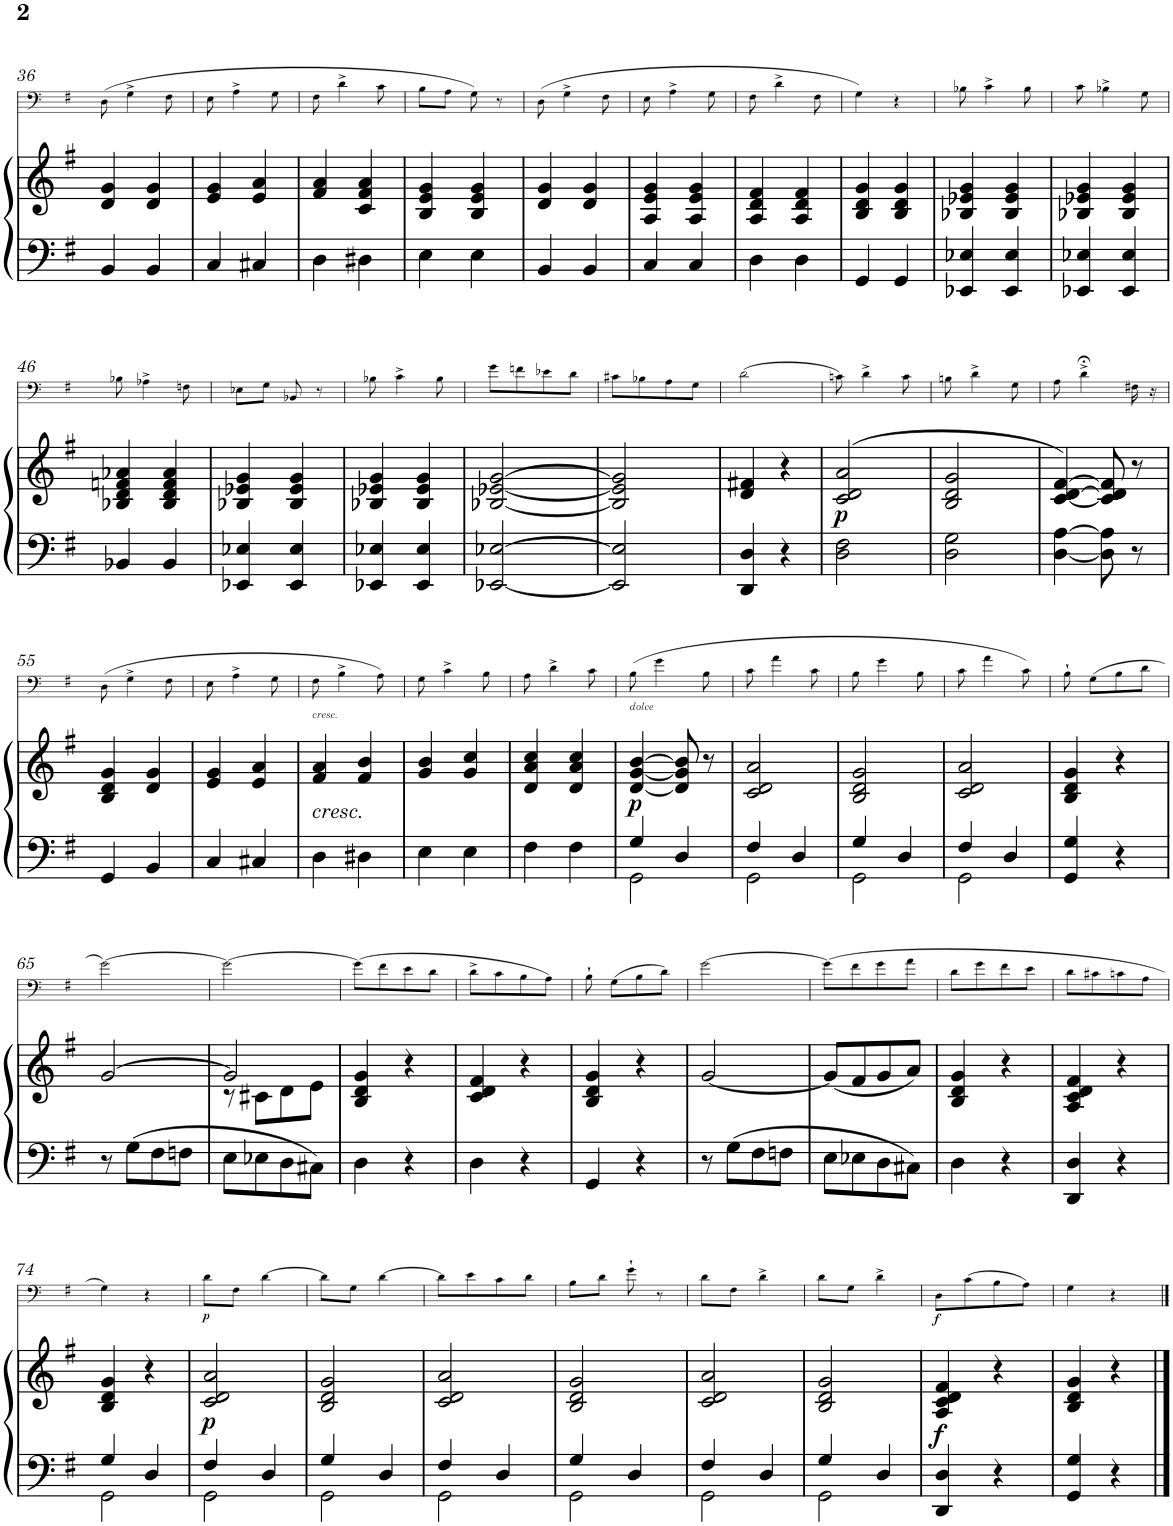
**kern	**kern	**dynam	**kern	**dynam
*part2	*part2	*part2	*part1	*part1
*staff3	*staff2	*staff2/3	*staff1	*staff1
*I"Piano	*	*	*I"Trombone	*
*I'Pno	*	*	*I'Trb	*
!!LO:PB:g=z
*clefF4	*clefG2	*	*clefF4	*
*k[f#]	*k[f#]	*	*k[f#]	*
*M2/4	*M2/4	*	*M2/4	*
=36	=36	=36	=36	=36
4BB/	4d/ 4g/	.	(8D\	.
.	.	.	4G^\	.
4BB/	4d/ 4g/	.	.	.
.	.	.	8F#\	.
=37	=37	=37	=37	=37
4C/	4e/ 4g/	.	8E\	.
.	.	.	4A^\	.
4C#X/	4e/ 4a/	.	.	.
.	.	.	8G\	.
=38	=38	=38	=38	=38
4D\	4f#/ 4a/	.	8F#\	.
.	.	.	4d^\	.
4D#X\	4c/ 4f#/ 4a/	.	.	.
.	.	.	8c\	.
=39	=39	=39	=39	=39
4E\	4B/ 4e/ 4g/	.	8B\L	.
.	.	.	8A\J	.
4E\	4B/ 4e/ 4g/	.	8G\)	.
.	.	.	8r	.
=40	=40	=40	=40	=40
4BB/	4d/ 4g/	.	(8D\	.
.	.	.	4G^\	.
4BB/	4d/ 4g/	.	.	.
.	.	.	8F#\	.
=41	=41	=41	=41	=41
4C/	4A/ 4e/ 4g/	.	8E\	.
.	.	.	4A^\	.
4C/	4A/ 4e/ 4g/	.	.	.
.	.	.	8G\	.
=42	=42	=42	=42	=42
4D\	4A/ 4d/ 4f#/	.	8F#\	.
.	.	.	4d^\	.
4D\	4A/ 4d/ 4f#/	.	.	.
.	.	.	8F#\	.
=43	=43	=43	=43	=43
4GG/	4B/ 4d/ 4g/	.	4G\)	.
4GG/	4B/ 4d/ 4g/	.	4r	.
=44	=44	=44	=44	=44
4EE-X/ 4E-X/	4B-X/ 4e-X/ 4g/	.	8B-X\	.
.	.	.	4c^\	.
4EE-/ 4E-/	4B-/ 4e-/ 4g/	.	.	.
.	.	.	8B-\	.
=45	=45	=45	=45	=45
4EE-X/ 4E-X/	4B-X/ 4e-X/ 4g/	.	8c\	.
.	.	.	4B-X^\	.
4EE-/ 4E-/	4B-/ 4e-/ 4g/	.	.	.
.	.	.	8G\	.
!!LO:LB:g=z
=46	=46	=46	=46	=46
4BB-X/	4B-X/ 4d/ 4fn/ 4a-X/	.	8B-X\	.
.	.	.	4A-X^\	.
4BB-/	4B-/ 4d/ 4f/ 4a-/	.	.	.
.	.	.	8Fn\	.
=47	=47	=47	=47	=47
4EE-X/ 4E-X/	4B-X/ 4e-X/ 4g/	.	8E-X\L	.
.	.	.	8G\J	.
4EE-/ 4E-/	4B-/ 4e-/ 4g/	.	8BB-X/	.
.	.	.	8r	.
=48	=48	=48	=48	=48
4EE-X/ 4E-X/	4B-X/ 4e-X/ 4g/	.	8B-X\	.
.	.	.	4c^\	.
4EE-/ 4E-/	4B-/ 4e-/ 4g/	.	.	.
.	.	.	8B-\	.
=49	=49	=49	=49	=49
[2EE-X/ [2E-X/	[2B-X/ [2e-X/ [2g/	.	8g\L	.
.	.	.	8fn\	.
.	.	.	8e-X\	.
.	.	.	8d\J	.
=50	=50	=50	=50	=50
2EE-/] 2E-/]	2B-/] 2e-/] 2g/]	.	8c#X\L	.
.	.	.	8B-X\	.
.	.	.	8A\	.
.	.	.	8G\J	.
=51	=51	=51	=51	=51
4DD/ 4D/	4d/ 4f#X/	.	(2d\	.
4r	4r	.	.	.
=52	=52	=52	=52	=52
!	!	!LO:DY:b	!	!
2D\ 2F#\	(>2c/ 2d/ 2a/	p	8cn\)	.
.	.	.	4d^\	.
.	.	.	8c\	.
=53	=53	=53	=53	=53
2D\ 2G\	2B/ 2d/ 2g/	.	8Bn\	.
.	.	.	4d^\	.
.	.	.	8G\	.
=54	=54	=54	=54	=54
[4D\ [4A\	[4c/ [4d/ [4f#/)	.	8A\	.
.	.	.	4d;<^\	.
8D\] 8A\]	8c/] 8d/] 8f#/]	.	.	.
8r	8r	.	16F#X\	.
.	.	.	16r	.
!!LO:LB:g=z
=55	=55	=55	=55	=55
4GG/	4B/ 4d/ 4g/	.	(8D\	.
.	.	.	4G^\	.
4BB/	4d/ 4g/	.	.	.
.	.	.	8F#\	.
=56	=56	=56	=56	=56
4C/	4e/ 4g/	.	8E\	.
.	.	.	4A^\	.
4C#X/	4e/ 4a/	.	.	.
.	.	.	8G\	.
=57	=57	=57	=57	=57
!	!	!	!LO:TX:b:i:t=cresc.	!
!	!LO:TX:b:i:t=cresc.	!	!	!
4D\	4f#/ 4a/	.	8F#\	.
.	.	.	4B^\	.
4D#X\	4f#/ 4b/	.	.	.
.	.	.	8A\)	.
=58	=58	=58	=58	=58
4E\	4g/ 4b/	.	8G\	.
.	.	.	4c^\	.
4E\	4g/ 4cc/	.	.	.
.	.	.	8B\	.
=59	=59	=59	=59	=59
4F#\	4d/ 4a/ 4cc/	.	8A\	.
.	.	.	4d^\	.
4F#\	4d/ 4a/ 4cc/	.	.	.
.	.	.	8c\	.
=60	=60	=60	=60	=60
*^	*	*	*	*
!	!	!	!	!LO:TX:b:i:t=dolce	!
!	!	!	!LO:DY:b	!	!
4G/	2GG\	[4d/ [4g/ [4b/	p	(8B\	.
.	.	.	.	4g\	.
4D/	.	8d/] 8g/] 8b/]	.	.	.
.	.	8r	.	8B\	.
=61	=61	=61	=61	=61	=61
4F#/	2GG\	2c/ 2d/ 2a/	.	8c\	.
.	.	.	.	4a\	.
4D/	.	.	.	.	.
.	.	.	.	8c\	.
=62	=62	=62	=62	=62	=62
4G/	2GG\	2B/ 2d/ 2g/	.	8B\	.
.	.	.	.	4g\	.
4D/	.	.	.	.	.
.	.	.	.	8B\	.
=63	=63	=63	=63	=63	=63
4F#/	2GG\	2c/ 2d/ 2a/	.	8c\	.
.	.	.	.	4a\	.
4D/	.	.	.	.	.
.	.	.	.	8c\)	.
*v	*v	*	*	*	*
=64	=64	=64	=64	=64
4GG/ 4G/	4B/ 4d/ 4g/	.	8B`\	.
.	.	.	(8G\L	.
4r	4r	.	8B\	.
.	.	.	8d\J	.
!!LO:LB:g=z
=65	=65	=65	=65	=65
8r	[2g/	.	[2g\)	.
8G\L	.	.	.	.
8F#\	.	.	.	.
8Fn\J	.	.	.	.
=66	=66	=66	=66	=66
*	*^	*	*	*
8E\L	2g/]	8r	.	2g\_	.
8E-X\	.	8c#X\L	.	.	.
8D\	.	8d\	.	.	.
8C#X\J	.	8e\J	.	.	.
*	*v	*v	*	*	*
=67	=67	=67	=67	=67
4D\	4B/ 4d/ 4g/	.	(8g\L]	.
.	.	.	8f#\	.
4r	4r	.	8e\	.
.	.	.	8d\J	.
=68	=68	=68	=68	=68
4D\	4c/ 4d/ 4f#/	.	8d^\L	.
.	.	.	8c\	.
4r	4r	.	8B\	.
.	.	.	8A\J)	.
=69	=69	=69	=69	=69
4GG/	4B/ 4d/ 4g/	.	8B`\	.
.	.	.	(8G\L	.
4r	4r	.	8B\	.
.	.	.	8d\J)	.
=70	=70	=70	=70	=70
8r	[2g/	.	[2g\	.
8G\L	.	.	.	.
8F#\	.	.	.	.
8Fn\J	.	.	.	.
=71	=71	=71	=71	=71
8E\L	(8g/L]	.	(8g\L]	.
8E-X\	8f#/	.	8f#\	.
8D\	8g/	.	8g\	.
8C#X\J	8a/J)	.	8a\J	.
=72	=72	=72	=72	=72
4D\	4B/ 4d/ 4g/	.	8d\L	.
.	.	.	8g\	.
4r	4r	.	8f#\	.
.	.	.	8e\J	.
=73	=73	=73	=73	=73
4DD/ 4D/	4A/ 4c/ 4d/ 4f#/	.	8d\L	.
.	.	.	8c#X\	.
4r	4r	.	8cn\	.
.	.	.	8A\J	.
!!LO:LB:g=z
=74	=74	=74	=74	=74
*^	*	*	*	*
4G/	2GG\	4B/ 4d/ 4g/	.	4G\)	.
4D/	.	4r	.	4r	.
=75	=75	=75	=75	=75	=75
!	!	!	!LO:DY:b	!	!LO:DY:b
4F#/	2GG\	2c/ 2d/ 2a/	p	8d\L	p
.	.	.	.	8F#\J	.
4D/	.	.	.	[4d\	.
=76	=76	=76	=76	=76	=76
4G/	2GG\	2B/ 2d/ 2g/	.	8d\L]	.
.	.	.	.	8G\J	.
4D/	.	.	.	[4d\	.
=77	=77	=77	=77	=77	=77
4F#/	2GG\	2c/ 2d/ 2a/	.	8d\L]	.
.	.	.	.	8e\	.
4D/	.	.	.	8c\	.
.	.	.	.	8d\J	.
=78	=78	=78	=78	=78	=78
4G/	2GG\	2B/ 2d/ 2g/	.	8B\L	.
.	.	.	.	8d\J	.
4D/	.	.	.	8g`\	.
.	.	.	.	8r	.
=79	=79	=79	=79	=79	=79
4F#/	2GG\	2c/ 2d/ 2a/	.	8d\L	.
.	.	.	.	8F#\J	.
4D/	.	.	.	4d^\	.
=80	=80	=80	=80	=80	=80
4G/	2GG\	2B/ 2d/ 2g/	.	8d\L	.
.	.	.	.	8G\J	.
4D/	.	.	.	4d^\	.
*v	*v	*	*	*	*
=81	=81	=81	=81	=81
!	!	!LO:DY:b	!	!LO:DY:b
4DD/ 4D/	4A/ 4c/ 4d/ 4f#/	f	8D\L	f
.	.	.	(8c\	.
4r	4r	.	8B\	.
.	.	.	8A\J)	.
=82	=82	=82	=82	=82
4GG/ 4G/	4B/ 4d/ 4g/	.	4G\	.
4r	4r	.	4r	.
==	==	==	==	==
*-	*-	*-	*-	*-
